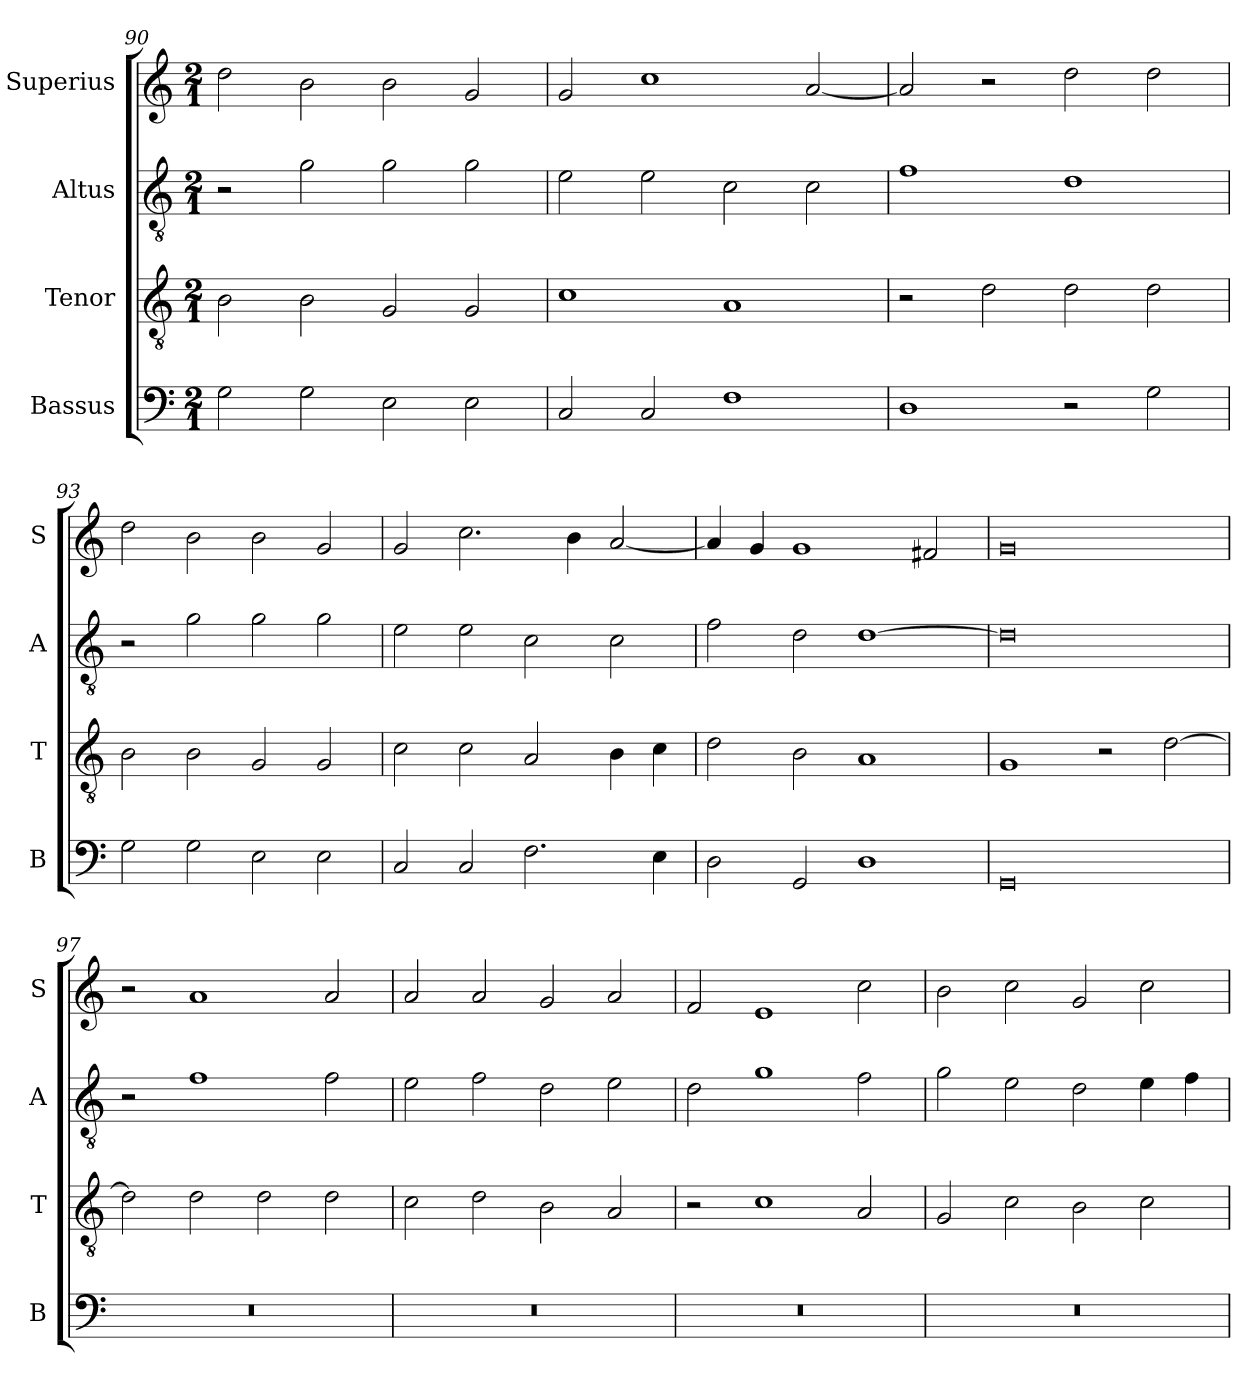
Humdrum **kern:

**kern	**kern	**kern	**kern
*part4	*part3	*part2	*part1
*staff4	*staff3	*staff2	*staff1
*I"Bassus	*I"Tenor	*I"Altus	*I"Superius
*I'B	*I'T	*I'A	*I'S
*clefF4	*clefGv2	*clefGv2	*clefG2
*k[]	*k[]	*k[]	*k[]
*M2/1	*M2/1	*M2/1	*M2/1
=90	=90	=90	=90
2G	2B	2r	2dd
2G	2B	2g	2b
2E	2G	2g	2b
2E	2G	2g	2g
=91	=91	=91	=91
2C	1c	2e	2g
2C	.	2e	1cc
1F	1A	2c	.
.	.	2c	[2a
=92	=92	=92	=92
1D	2r	1f	2a]
.	2d	.	2r
2r	2d	1d	2dd
2G	2d	.	2dd
=93	=93	=93	=93
2G	2B	2r	2dd
2G	2B	2g	2b
2E	2G	2g	2b
2E	2G	2g	2g
=94	=94	=94	=94
2C	2c	2e	2g
2C	2c	2e	2.cc
2.F	2A	2c	.
.	.	.	4b
.	4B	2c	[2a
4E	4c	.	.
=95	=95	=95	=95
2D	2d	2f	4a]
.	.	.	4g
2GG	2B	2d	1g
1D	1A	[1d	.
.	.	.	2f#X
=96	=96	=96	=96
0GG	1G	0d]	0g
.	2r	.	.
.	[2d	.	.
=97	=97	=97	=97
0r	2d]	2r	2r
.	2d	1f	1a
.	2d	.	.
.	2d	2f	2a
=98	=98	=98	=98
0r	2c	2e	2a
.	2d	2f	2a
.	2B	2d	2g
.	2A	2e	2a
=99	=99	=99	=99
0r	2r	2d	2f
.	1c	1g	1e
.	2A	2f	2cc
=100	=100	=100	=100
0r	2G	2g	2b
.	2c	2e	2cc
.	2B	2d	2g
.	2c	4e	2cc
.	.	4f	.
=	=	=	=
*-	*-	*-	*-
